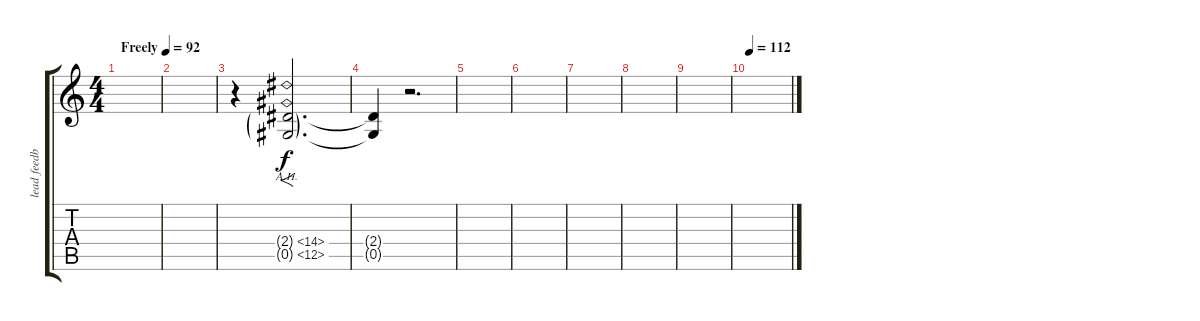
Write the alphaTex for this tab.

\track ("lead feedback" "lead feedb") {instrument distortionguitar}
\staff {score tabs}
\tuning (Eb4 Bb3 Gb3 Db3 Ab2 Eb2) {hide}
\ts (4 4)
\tempo (92 "Freely")
\clef g2
\ks c
|
|
r.4 (2.4{ah 12 g} 0.5{ah 12 g}).2{f d} |
(2.4{t} 0.5{t}).4{dy f} r.2{d} |
|
|
|
|
|
\tempo 112
